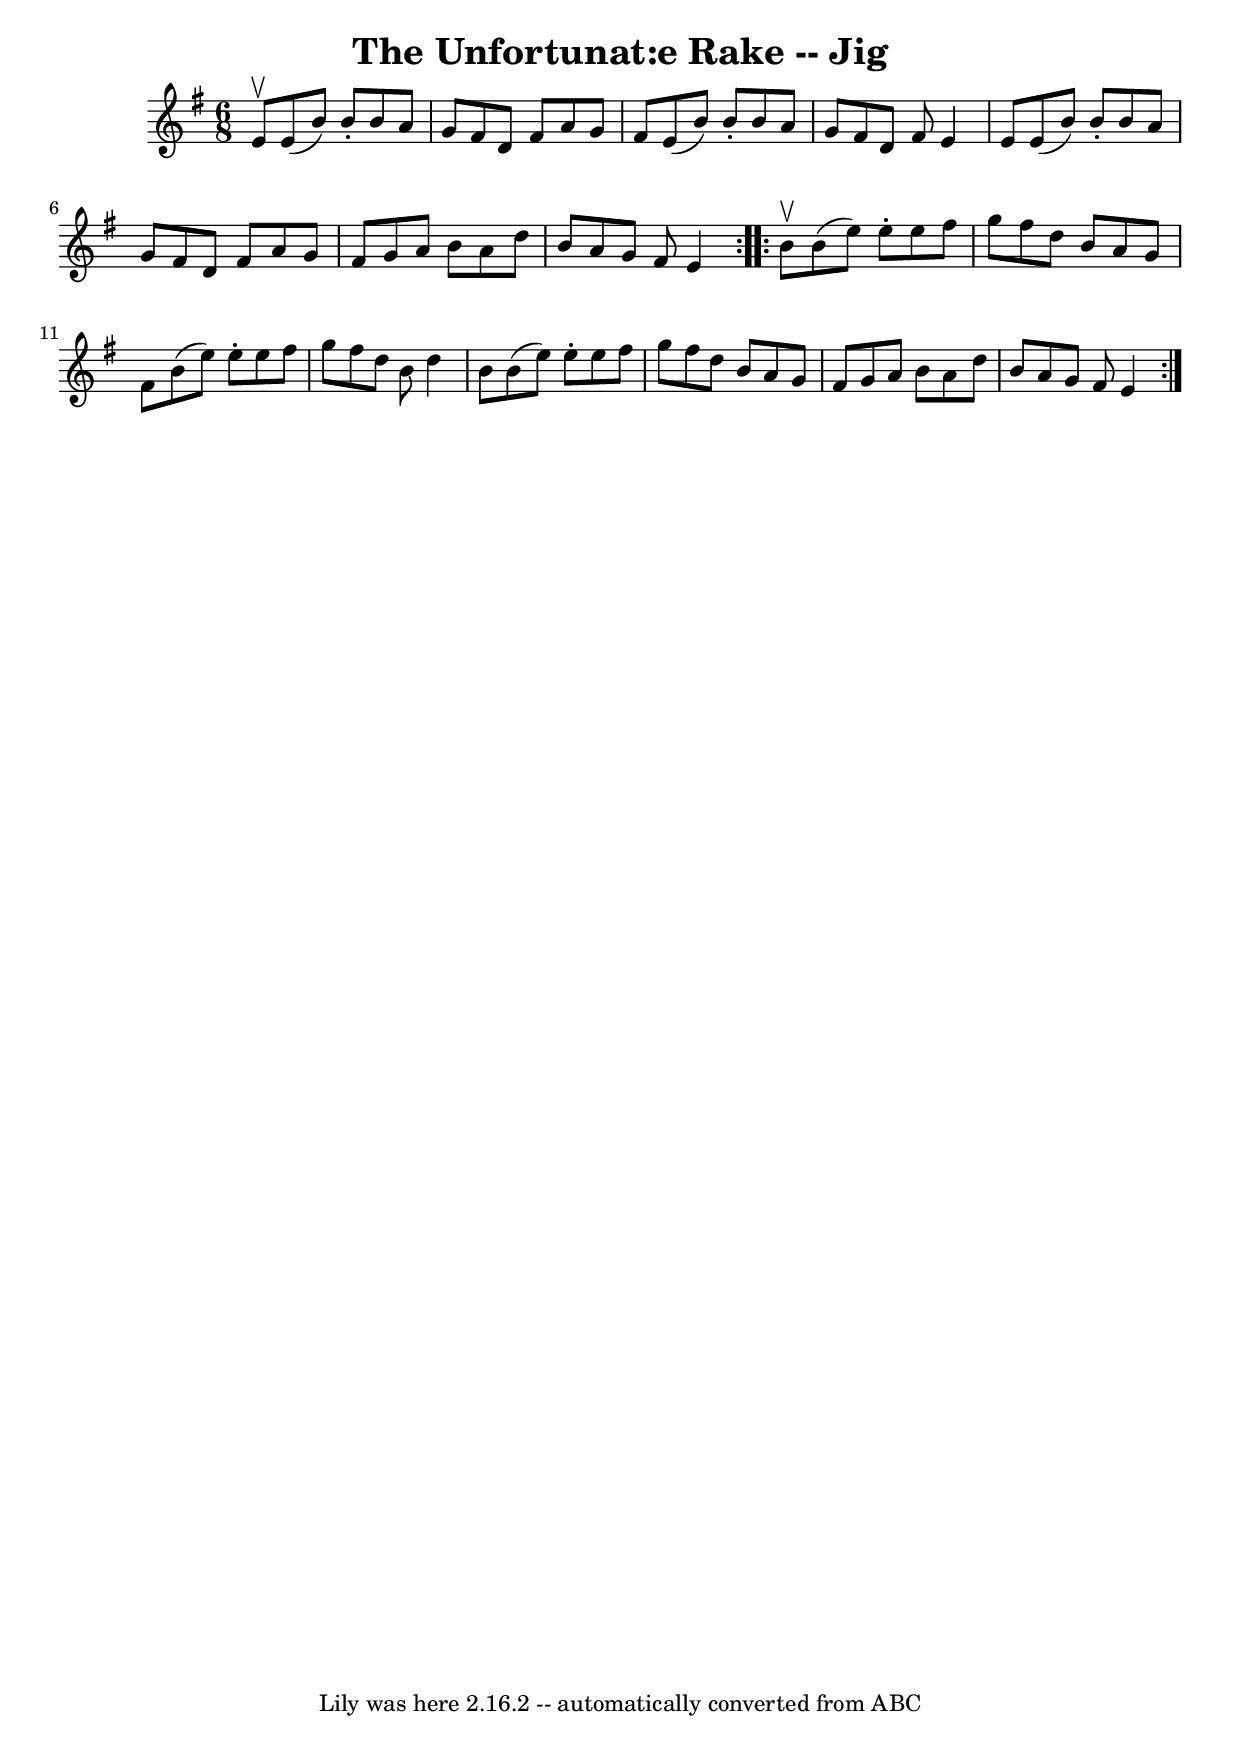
\version "2.16.2"
\include "Mammoth.ily"
\header {
  %% book = "Ryan's Mammoth Collection"
  crossRefNumber = "1"
  footnotes = "\\\\89 467"
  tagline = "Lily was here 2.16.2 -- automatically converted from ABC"
  title = "The Unfortunat:e Rake -- Jig"

}
voicedefault =  {



  \repeat volta 2 {

    \time 6/8 
    \key e \minor
    e'8^\upbow |
    e'8 (b'8) b'8 -.   
    b'8 a'8 g'8    |
    fis'8 d'8 fis'8 a'8 g'8 fis'8    
    |
    e'8 (b'8) b'8 -. b'8 a'8 g'8    |
    fis'8    
    d'8 fis'8 e'4 e'8    |
    e'8 (b'8) b'8 -. b'8    
    a'8 g'8    |
    fis'8 d'8 fis'8 a'8 g'8 fis'8    
    |
    g'8 a'8 b'8 a'8 d''8 b'8    |
    a'8 g'8    
    fis'8 e'4  
  }     
  \repeat volta 2 {
    b'8^\upbow |
    b'8 (e''8  -) e''8 -. e''8 fis''8 g''8    |
    fis''8 d''8 b'8    
    a'8 g'8 fis'8    |
    b'8 (e''8) e''8 -. e''8 fis''8   
    g''8    |
    fis''8 d''8 b'8 d''4 b'8    |
    b'8 (
    e''8) e''8 -. e''8 fis''8 g''8    |
    fis''8 d''8    
    b'8 a'8 g'8 fis'8    |
    g'8 a'8 b'8 a'8 d''8    
    b'8    |
    a'8 g'8 fis'8 e'4  
  }   

}

\score{
  <<

    \context Staff="default"
    {
      \voicedefault 
      
    }

  >>
  \layout {
    
  }
  \midi {
  }

}
